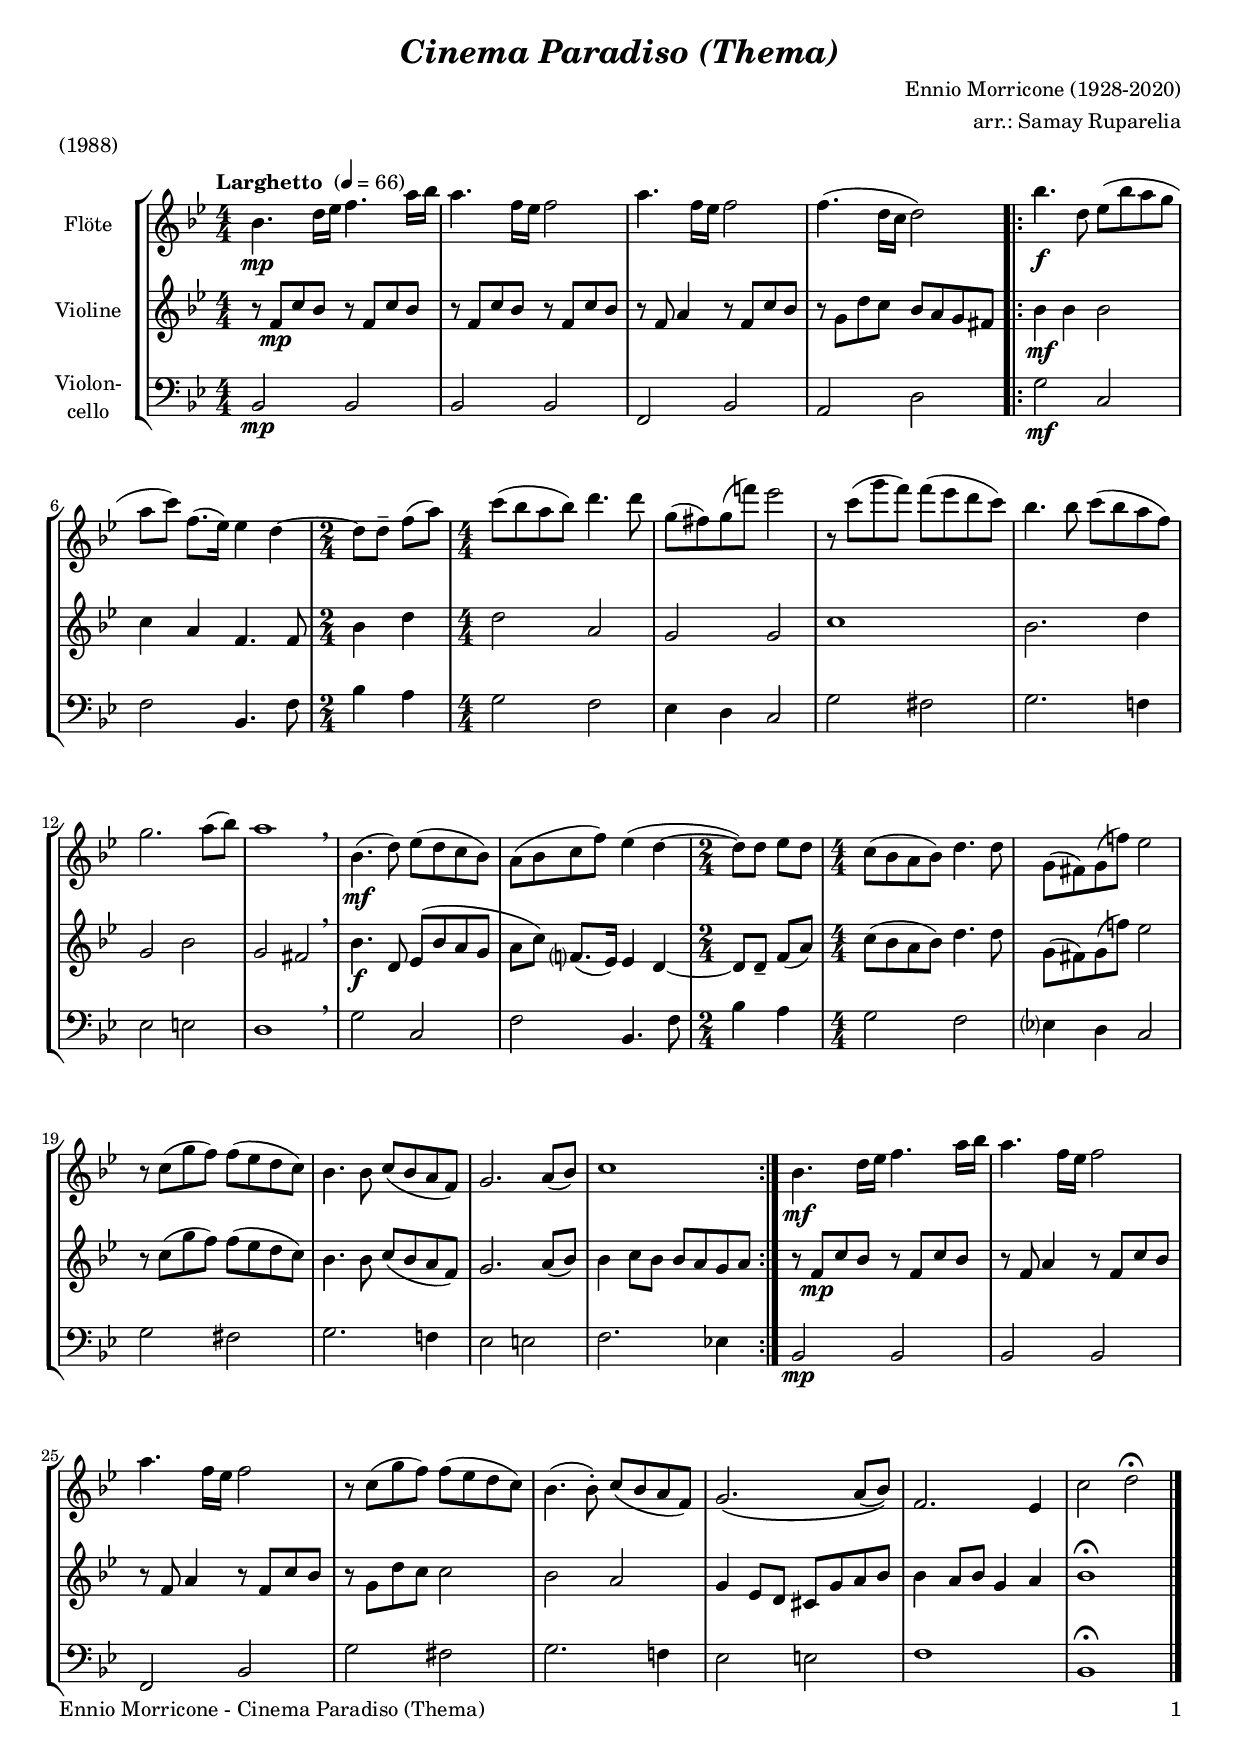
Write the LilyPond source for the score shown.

\version "2.24.4"
\include "deutsch.ly"

#(set-global-staff-size 18)

\header {
  title     = \markup \bold \italic "Cinema Paradiso (Thema)"
  composer  = "Ennio Morricone (1928-2020)"
  arranger  = "arr.: Samay Ruparelia"
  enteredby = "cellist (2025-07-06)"
  piece     = "(1988)"
}

voiceconsts = {
  \key g \minor
  \time 4/4
  \clef "treble"
  \numericTimeSignature
  \compressEmptyMeasures
  % Set default beaming for all staves
%  \set Timing.beamExceptions = #'()
%  \set Timing.baseMoment     = #(ly:make-moment 1 4)
%  \set Timing.beatStructure  = #'(1 1 1)
  \tempo "Larghetto " 4=66
}

mifl = "flute"
mist = "string ensemble 1"
mivl = "violin"
mivc = "cello"
mipz = "pizzicato strings"

rit = \mark \markup \box \italic "rit."

va = \relative c'' {
  \voiceconsts

  b4.\mp d16 es f4. a16 b
  a4. f16 es f2
  a4. f16 es f2
  f4.( d16 c d2)
  \repeat volta 2 {
    b'4.\f d,8 es( b' a g
    a c) f,8.( es16) es4 d~ \time 2/4
    d8 d-- f( a) \time 4/4

    c( b a b) d4. d8
    g,( fis) g( f'!) es2
    r8 c( g' f) f( es d c)
    b4. b8 c( b a f)
    g2. a8( b)
    a1 \breathe
    b,4.(\mf d8) es( d c b)

    a( b c f) es4( d~ \time 2/4
    d8) d es d \time 4/4
    c( b a b) d4. d8
    g,( fis) g( f'!) es2
    r8 c( g' f) f( es d c)
    b4. b8 c( b a f)
    g2. a8( b)
    c1
  }
  b4.\mf d16 es f4. a16 b
  a4. f16 es f2
  a4. f16 es f2
  r8 c( g' f) f( es d c)
  b4.( b8)-. c( b a f)
  g2.\( a8( b)\)
  f2. es4
  c'2 d\fermata \bar "|."
}

vb = \relative c' {
  \voiceconsts

  r8 f\mp c' b r f c' b
  r f c' b r f c' b
  r f a4 r8 f c' b
  r g d' c b a g fis
  \repeat volta 2 {
    b4\mf b b2
    c4 a f4. f8 \time 2/4
    b4 d \time 4/4

    d2 a
    g g
    c1
    b2. d4
    g,2 b
    g fis \breathe
    b4.\f d,8 es( b' a g
    a c) f,?8.( es16) es4 d~ \time 2/4
    d8 d-- f( a) \time 4/4

    c( b a b) d4. d8
    g,( fis) g( f'!) es2
    r8 c( g' f) f( es d c)
    b4. b8 c( b a f)
    g2. a8( b)
    b4 c8 b b a g a
  }
  r f\mp c' b r f c' b

  r f a4 r8 f c' b
  r f a4 r8 f c' b
  r g d' c c2
  b a
  g4 es8 d cis g' a b
  b4 a8 b g4 a
  b1\fermata \bar "|."
}

vc = \relative c {
  \voiceconsts
  \clef "bass"

  b2\mp b
  b b
  f b
  a d
  \repeat volta 2 {
    g\mf c,
    f b,4. f'8 \time 2/4
    b4 a \time 4/4
    g2 f
    es4 d c2

    g' fis
    g2. f!4
    es2 e
    d1 \breathe
    g2 c,
    f2 b,4. f'8 \time 2/4
    b4 a \time 4/4
    g2 f
    es?4 d c2

    g' fis
    g2. f!4
    es2 e
    f2. es!4
  }
  b2\mp b
  b b
  f b
  g' fis
  g2. f!4
  es2 e
  
  f1
  b,\fermata \bar "|."
}


music = \new StaffGroup <<
      \new Staff {
	\set Staff.midiInstrument = \mifl
	\set Staff.instrumentName = \markup \center-column { "Flöte" }
	\transpose g g { \va }
      }

      \new Staff {
	\set Staff.midiInstrument = \mivl
	\set Staff.instrumentName = \markup \center-column { "Violine" }
	\transpose g g { \vb }
      }

      \new Staff {
	\set Staff.midiInstrument = \mivc
	\set Staff.instrumentName = \markup \center-column { "Violon-" "cello" }
	\transpose g g { \vc }
      }
>>

\book {
   \paper {
    print-page-number = ##t
    print-first-page-number = ##t
    ragged-last-bottom = ##f
    oddHeaderMarkup = \markup \null
    evenHeaderMarkup = \markup \null
    oddFooterMarkup = \markup {
      \fill-line {
        \if \should-print-page-number
        "Ennio Morricone - Cinema Paradiso (Thema)" \fromproperty #'page:page-number-string
      }
    }
    evenFooterMarkup = \oddFooterMarkup
  } \score {
    \music
    \layout {}
  }

  \score {
    \unfoldRepeats \music

    \midi {
      \context {
        \Score
      }
    }
  }
}